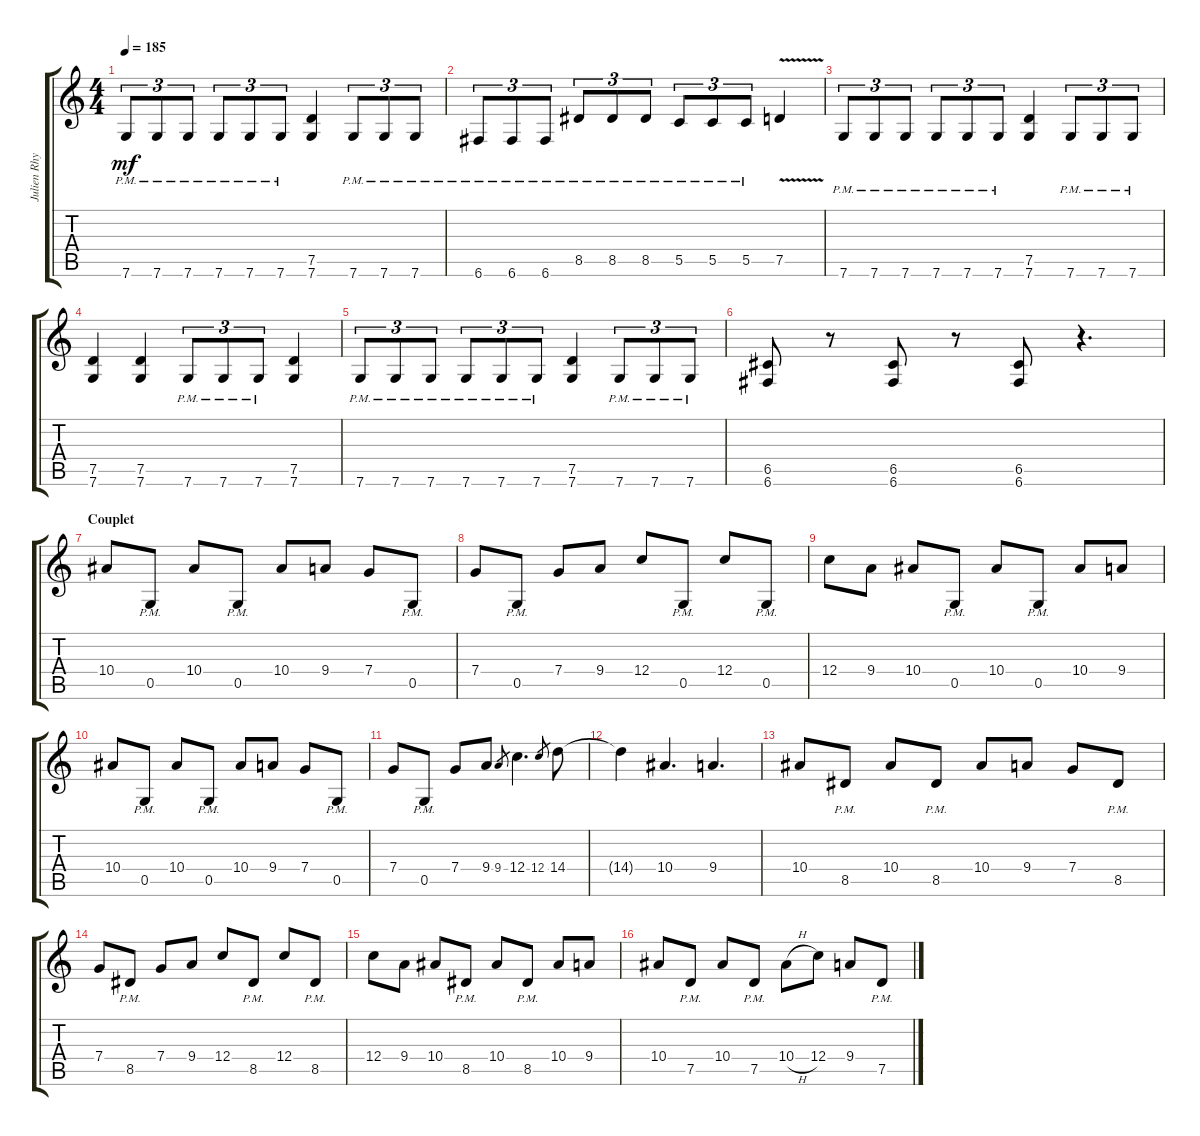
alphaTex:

\track ("Julien Rhythm" "Julien Rhy") {instrument distortionguitar}
\staff {score tabs}
\tuning (D4 A3 F3 C3 G2 C2) {hide}
\ts (4 4)
\tempo 185
\clef g2
\ks c
7.6{pm}.8{tu (3 2) dy mf} 7.6{pm}.8{tu (3 2)} 7.6{pm}.8{tu (3 2)} 7.6{pm}.8{tu (3 2)} 7.6{pm}.8{tu (3 2)} 7.6{pm}.8{tu (3 2)} (7.5 7.6).4 7.6{pm}.8{tu (3 2)} 7.6{pm}.8{tu (3 2)} 7.6{pm}.8{tu (3 2)} |
6.6{pm}.8{tu (3 2)} 6.6{pm}.8{tu (3 2)} 6.6{pm}.8{tu (3 2)} 8.5{pm}.8{tu (3 2)} 8.5{pm}.8{tu (3 2)} 8.5{pm}.8{tu (3 2)} 5.5{pm}.8{tu (3 2)} 5.5{pm}.8{tu (3 2)} 5.5{pm}.8{tu (3 2)} 7.5{v}.4 |
7.6{pm}.8{tu (3 2)} 7.6{pm}.8{tu (3 2)} 7.6{pm}.8{tu (3 2)} 7.6{pm}.8{tu (3 2)} 7.6{pm}.8{tu (3 2)} 7.6{pm}.8{tu (3 2)} (7.5 7.6).4 7.6{pm}.8{tu (3 2)} 7.6{pm}.8{tu (3 2)} 7.6{pm}.8{tu (3 2)} |
(7.5 7.6).4 (7.5 7.6).4 7.6{pm}.8{tu (3 2)} 7.6{pm}.8{tu (3 2)} 7.6{pm}.8{tu (3 2)} (7.5 7.6).4 |
7.6{pm}.8{tu (3 2)} 7.6{pm}.8{tu (3 2)} 7.6{pm}.8{tu (3 2)} 7.6{pm}.8{tu (3 2)} 7.6{pm}.8{tu (3 2)} 7.6{pm}.8{tu (3 2)} (7.5 7.6).4 7.6{pm}.8{tu (3 2)} 7.6{pm}.8{tu (3 2)} 7.6{pm}.8{tu (3 2)} |
(6.5 6.6).8 r.8 (6.5 6.6).8 r.8 (6.5 6.6).8 r.4{d} |
\section ("" "Couplet")
10.4.8 0.5{pm}.8 10.4.8 0.5{pm}.8 10.4.8 9.4.8 7.4.8 0.5{pm}.8 |
7.4.8 0.5{pm}.8 7.4.8 9.4.8 12.4.8 0.5{pm}.8 12.4.8 0.5{pm}.8 |
12.4.8 9.4.8 10.4.8 0.5{pm}.8 10.4.8 0.5{pm}.8 10.4.8 9.4.8 |
10.4.8 0.5{pm}.8 10.4.8 0.5{pm}.8 10.4.8 9.4.8 7.4.8 0.5{pm}.8 |
7.4.8 0.5{pm}.8 7.4.8 9.4.8 9.4.8{gr} 12.4.4{d} 12.4.8{gr} 14.4.8 |
14.4{t}.4 10.4.4{d} 9.4.4{d} |
10.4.8 8.5{pm}.8 10.4.8 8.5{pm}.8 10.4.8 9.4.8 7.4.8 8.5{pm}.8 |
7.4.8 8.5{pm}.8 7.4.8 9.4.8 12.4.8 8.5{pm}.8 12.4.8 8.5{pm}.8 |
12.4.8 9.4.8 10.4.8 8.5{pm}.8 10.4.8 8.5{pm}.8 10.4.8 9.4.8 |
10.4.8 7.5{pm}.8 10.4.8 7.5{pm}.8 10.4{h}.8 12.4.8 9.4.8 7.5{pm}.8
